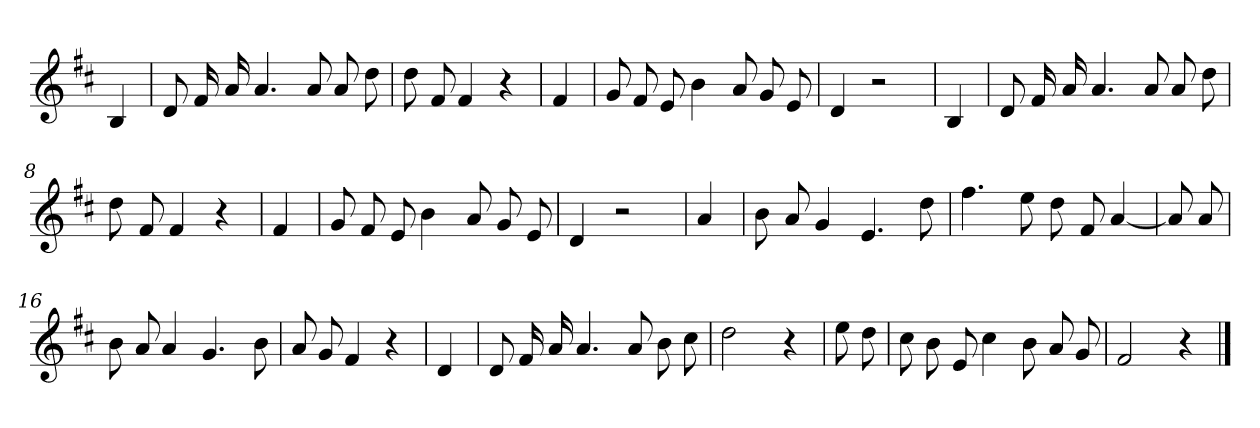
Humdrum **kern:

**kern
*part1
*staff1
*clefG2
*k[f#c#]
*D:
=
4B
=1
8d
16f#
16a
4.a
8a
8a
8dd
=2
8dd
8f#
4f#
4r
=3
4f#
=4
8g
8f#
8e
4b
8a
8g
8e
=5
4d
2r
=6
4B
=7
8d
16f#
16a
4.a
8a
8a
8dd
=8
8dd
8f#
4f#
4r
=9
4f#
=10
8g
8f#
8e
4b
8a
8g
8e
=11
4d
2r
=12
4a
=13
8b
8a
4g
4.e
8dd
=14
4.ff#
8ee
8dd
8f#
[4a
=15
8a]
8a
=16
8b
8a
4a
4.g
8b
=17
8a
8g
4f#
4r
=18
4d
=19
8d
16f#
16a
4.a
8a
8b
8cc#
=20
2dd
4r
=21
8ee
8dd
=22
8cc#
8b
8e
4cc#
8b
8a
8g
=23
2f#
4r
==
*-
